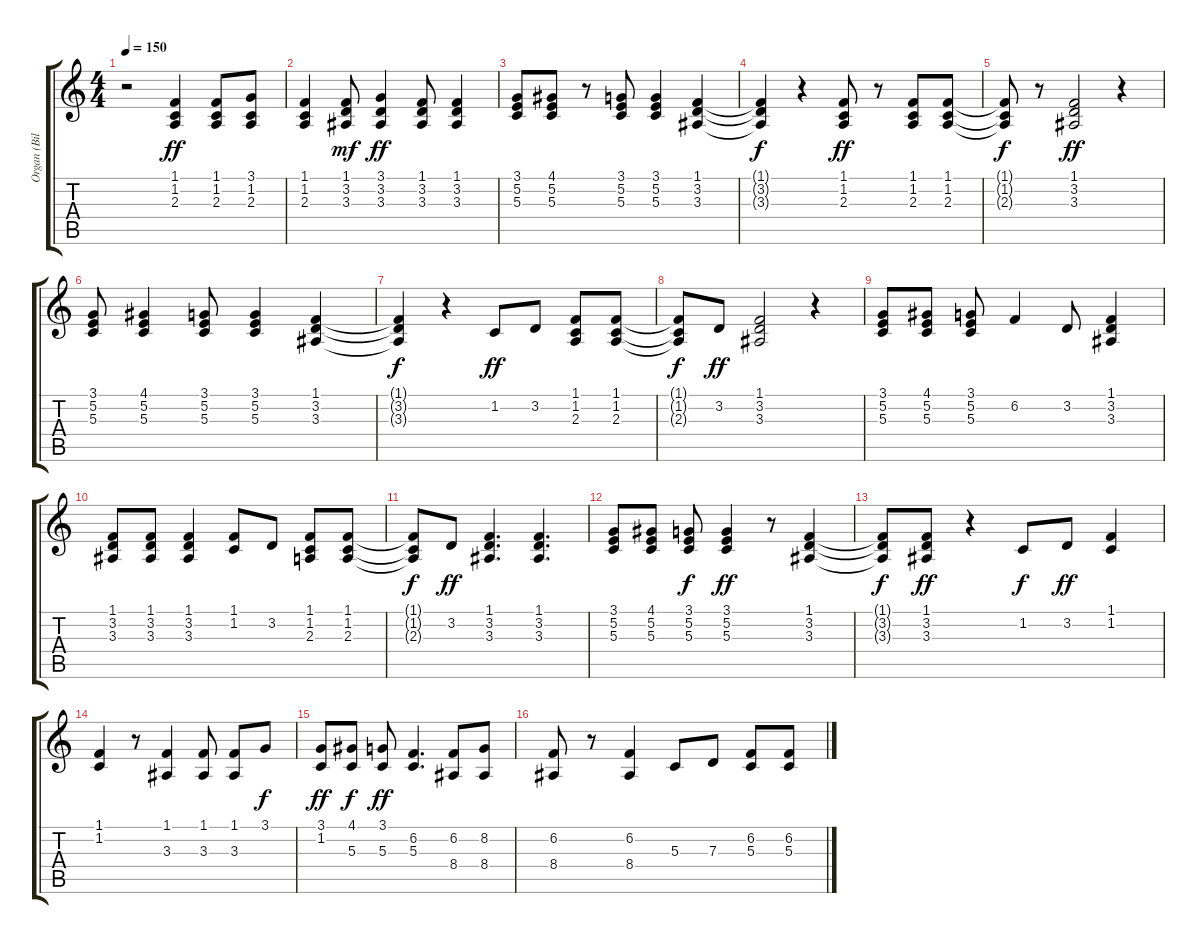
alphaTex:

\track ("Organ (Billy Preston)" "Organ (Bil") {instrument drawbarorgan}
\staff {score tabs}
\tuning (E4 B3 G3 D3 A2 E2) {hide}
\ts (4 4)
\tempo 150
\clef g2
\ks c
r.2{dy ff} (1.1 1.2 2.3).4 (1.1 1.2 2.3).8 (3.1 1.2 2.3).8 |
(1.1 1.2 2.3).4 (1.1 3.2 3.3).8{dy mf} (3.1 3.2 3.3).4{dy ff} (1.1 3.2 3.3).8 (1.1 3.2 3.3).4 |
(3.1 5.2 5.3).8 (4.1 5.2 5.3).8 r.8 (3.1 5.2 5.3).8 (3.1 5.2 5.3).4 (1.1 3.2 3.3).4 |
(1.1{t} 3.2{t} 3.3{t}).4{dy f} r.4 (1.1 1.2 2.3).8{dy ff} r.8 (1.1 1.2 2.3).8 (1.1 1.2 2.3).8 |
(1.1{t} 1.2{t} 2.3{t}).8{dy f} r.8 (1.1 3.2 3.3).2{dy ff} r.4 |
(3.1 5.2 5.3).8 (4.1 5.2 5.3).4 (3.1 5.2 5.3).8 (3.1 5.2 5.3).4 (1.1 3.2 3.3).4 |
(1.1{t} 3.2{t} 3.3{t}).4{dy f} r.4 1.2.8{dy ff} 3.2.8 (1.1 1.2 2.3).8 (1.1 1.2 2.3).8 |
(1.1{t} 1.2{t} 2.3{t}).8{dy f} 3.2.8{dy ff} (1.1 3.2 3.3).2 r.4 |
(3.1 5.2 5.3).8 (4.1 5.2 5.3).8 (3.1 5.2 5.3).8 6.2.4 3.2.8 (1.1 3.2 3.3).4 |
(1.1 3.2 3.3).8 (1.1 3.2 3.3).8 (1.1 3.2 3.3).4 (1.1 1.2).8 3.2.8 (1.1 1.2 2.3).8 (1.1 1.2 2.3).8 |
(1.1{t} 1.2{t} 2.3{t}).8{dy f} 3.2.8{dy ff} (1.1 3.2 3.3).4{d} (1.1 3.2 3.3).4{d} |
(3.1 5.2 5.3).8 (4.1 5.2 5.3).8 (3.1 5.2 5.3).8{dy f} (3.1 5.2 5.3).4{dy ff} r.8 (1.1 3.2 3.3).4 |
(1.1{t} 3.2{t} 3.3{t}).8{dy f} (1.1 3.2 3.3).8{dy ff} r.4 1.2.8{dy f} 3.2.8{dy ff} (1.1 1.2).4 |
(1.1 1.2).4 r.8 (1.1 3.3).4 (1.1 3.3).8 (1.1 3.3).8 3.1.8{dy f} |
(3.1 1.2).8{dy ff} (4.1 5.3).8{dy f} (3.1 5.3).8{dy ff} (6.2 5.3).4{d} (6.2 8.4).8 (8.2 8.4).8 |
(6.2 8.4).8 r.8 (6.2 8.4).4 5.3.8 7.3.8 (6.2 5.3).8 (6.2 5.3).8
